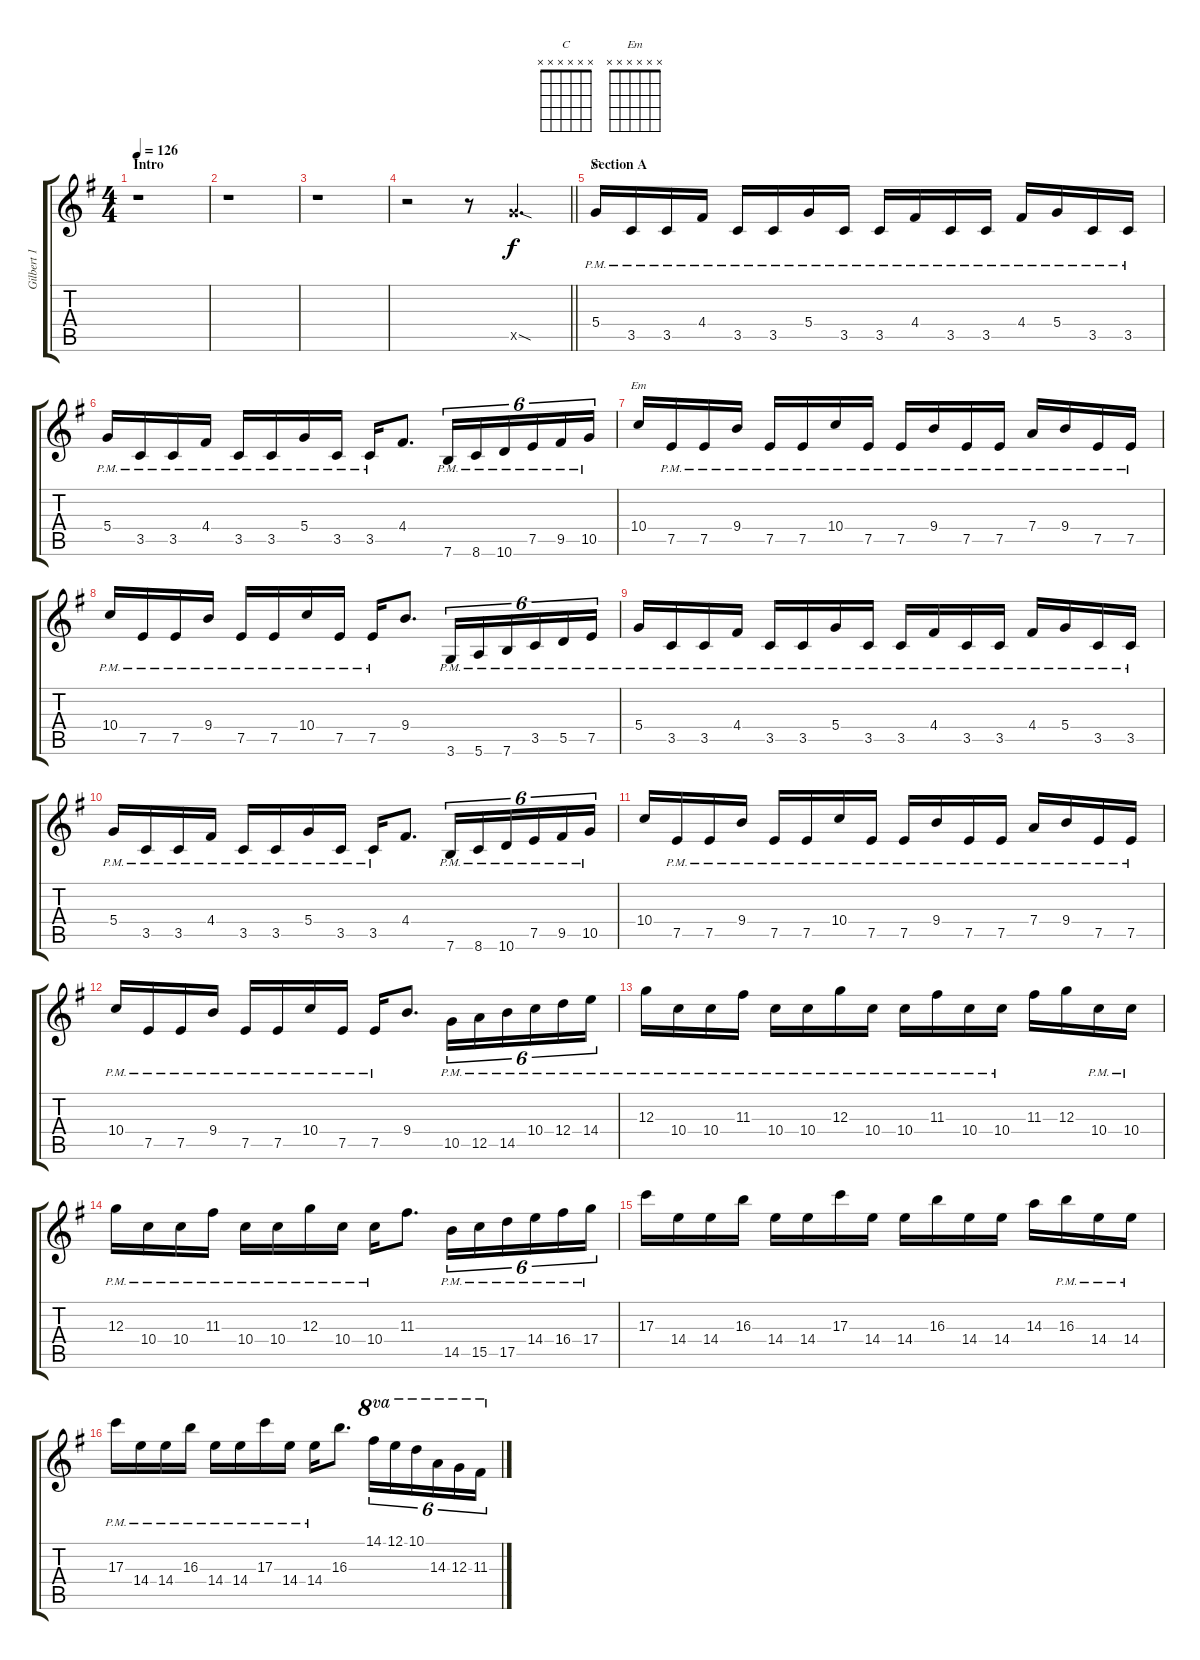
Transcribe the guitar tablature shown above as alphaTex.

\track ("Gilbert 1" "Gilbert 1") {instrument overdrivenguitar}
\staff {score tabs}
\tuning (E4 B3 G3 D3 A2 E2) {hide}
\chord ("C" x x x x x x)
\chord ("Em" x x x x x x)
\ts (4 4)
\section ("" "Intro")
\tempo 126
\clef g2
\ks eminor
r.1{dy f instrument overdrivenguitar} |
r.1 |
r.1 |
\barLineRight lightlight
r.2 r.8 10.5{sod x}.4{d} |
\section ("" "Section A")
5.4{pm}.16{ch "C"} 3.5{pm}.16 3.5{pm}.16 4.4{pm}.16 3.5{pm}.16 3.5{pm}.16 5.4{pm}.16 3.5{pm}.16 3.5{pm}.16 4.4{pm}.16 3.5{pm}.16 3.5{pm}.16 4.4{pm}.16 5.4{pm}.16 3.5{pm}.16 3.5{pm}.16 |
5.4{pm}.16 3.5{pm}.16 3.5{pm}.16 4.4{pm}.16 3.5{pm}.16 3.5{pm}.16 5.4{pm}.16 3.5{pm}.16 3.5{pm}.16 4.4.8{d} 7.6{pm}.16{tu (6 4)} 8.6{pm}.16{tu (6 4)} 10.6{pm}.16{tu (6 4)} 7.5{pm}.16{tu (6 4)} 9.5{pm}.16{tu (6 4)} 10.5{pm}.16{tu (6 4)} |
10.4.16{ch "Em"} 7.5{pm}.16 7.5{pm}.16 9.4{pm}.16 7.5{pm}.16 7.5{pm}.16 10.4{pm}.16 7.5{pm}.16 7.5{pm}.16 9.4{pm}.16 7.5{pm}.16 7.5{pm}.16 7.4{pm}.16 9.4{pm}.16 7.5{pm}.16 7.5{pm}.16 |
10.4{pm}.16 7.5{pm}.16 7.5{pm}.16 9.4{pm}.16 7.5{pm}.16 7.5{pm}.16 10.4{pm}.16 7.5{pm}.16 7.5{pm}.16 9.4.8{d} 3.6{pm}.16{tu (6 4)} 5.6{pm}.16{tu (6 4)} 7.6{pm}.16{tu (6 4)} 3.5{pm}.16{tu (6 4)} 5.5{pm}.16{tu (6 4)} 7.5{pm}.16{tu (6 4)} |
5.4{pm}.16 3.5{pm}.16 3.5{pm}.16 4.4{pm}.16 3.5{pm}.16 3.5{pm}.16 5.4{pm}.16 3.5{pm}.16 3.5{pm}.16 4.4{pm}.16 3.5{pm}.16 3.5{pm}.16 4.4{pm}.16 5.4{pm}.16 3.5{pm}.16 3.5{pm}.16 |
5.4{pm}.16 3.5{pm}.16 3.5{pm}.16 4.4{pm}.16 3.5{pm}.16 3.5{pm}.16 5.4{pm}.16 3.5{pm}.16 3.5{pm}.16 4.4.8{d} 7.6{pm}.16{tu (6 4)} 8.6{pm}.16{tu (6 4)} 10.6{pm}.16{tu (6 4)} 7.5{pm}.16{tu (6 4)} 9.5{pm}.16{tu (6 4)} 10.5{pm}.16{tu (6 4)} |
10.4.16 7.5{pm}.16 7.5{pm}.16 9.4{pm}.16 7.5{pm}.16 7.5{pm}.16 10.4{pm}.16 7.5{pm}.16 7.5{pm}.16 9.4{pm}.16 7.5{pm}.16 7.5{pm}.16 7.4{pm}.16 9.4{pm}.16 7.5{pm}.16 7.5{pm}.16 |
10.4{pm}.16 7.5{pm}.16 7.5{pm}.16 9.4{pm}.16 7.5{pm}.16 7.5{pm}.16 10.4{pm}.16 7.5{pm}.16 7.5{pm}.16 9.4.8{d} 10.5{pm}.16{tu (6 4)} 12.5{pm}.16{tu (6 4)} 14.5{pm}.16{tu (6 4)} 10.4{pm}.16{tu (6 4)} 12.4{pm}.16{tu (6 4)} 14.4{pm}.16{tu (6 4)} |
12.3{pm}.16 10.4{pm}.16 10.4{pm}.16 11.3{pm}.16 10.4{pm}.16 10.4{pm}.16 12.3{pm}.16 10.4{pm}.16 10.4{pm}.16 11.3{pm}.16 10.4{pm}.16 10.4{pm}.16 11.3.16 12.3.16 10.4{pm}.16 10.4{pm}.16 |
12.3{pm}.16 10.4{pm}.16 10.4{pm}.16 11.3{pm}.16 10.4{pm}.16 10.4{pm}.16 12.3{pm}.16 10.4{pm}.16 10.4{pm}.16 11.3.8{d} 14.5{pm}.16{tu (6 4)} 15.5{pm}.16{tu (6 4)} 17.5{pm}.16{tu (6 4)} 14.4{pm}.16{tu (6 4)} 16.4{pm}.16{tu (6 4)} 17.4{pm}.16{tu (6 4)} |
17.3.16 14.4.16 14.4.16 16.3.16 14.4.16 14.4.16 17.3.16 14.4.16 14.4.16 16.3.16 14.4.16 14.4.16 14.3.16 16.3{pm}.16 14.4{pm}.16 14.4{pm}.16 |
17.3{pm}.16 14.4{pm}.16 14.4{pm}.16 16.3{pm}.16 14.4{pm}.16 14.4{pm}.16 17.3{pm}.16 14.4{pm}.16 14.4{pm}.16 16.3.8{d} 14.1.16{tu (6 4) ot 8va} 12.1.16{tu (6 4) ot 8va} 10.1.16{tu (6 4) ot 8va} 14.3.16{tu (6 4) ot 8va} 12.3.16{tu (6 4) ot 8va} 11.3.16{tu (6 4) ot 8va}
